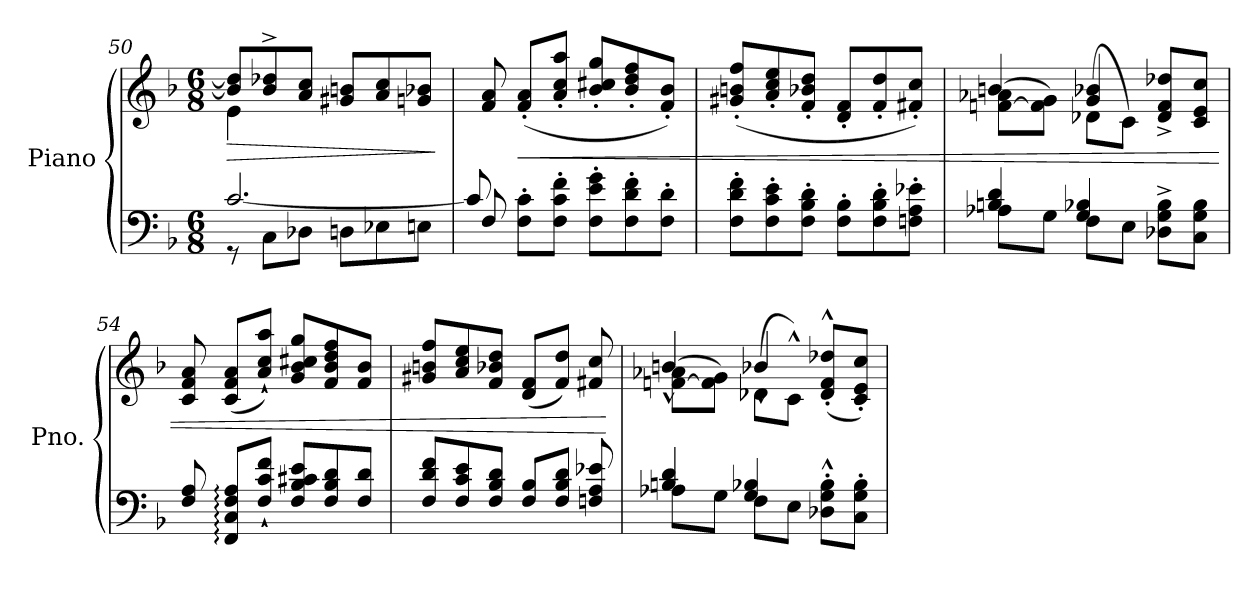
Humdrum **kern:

**kern	**kern	**dynam
*part1	*part1	*part1
*staff2	*staff1	*staff1/2
*I"Piano	*	*
*I'Pno.	*	*
*clefF4	*clefG2	*
*k[b-]	*k[b-]	*
*M6/8	*M6/8	*
=50	=50	=50
*^	*	*
!	!	!	!LO:HP:b
*	*	*^	*
8rGG	[2.c/	8b-/] 8dd/]L	4e\	>
8C\L	.	8b-/^ 8dd-X/^	.	.
8D-X\J	.	8a/ 8cc/J	2ryy	.
8Dn\L	.	8g#X/ 8bn/L	.	.
8E-X\	.	8a/ 8cc/	.	.
8En\J	.	8gn/ 8b-X/J	.	.
*v	*v	*	*	*
*	*v	*v	*
.	.	]
=51	=51	=51
*^	*	*
8F/	8c/]	8f/ 8a/	.
!	!	!	!LO:HP:b
8F\' 8c\'L	2ryy	(8f/' 8a/'L	<
8F\' 8c\' 8f\'J	.	8a/' 8cc/' 8aa/'J	.
8F\' 8e\' 8g\'L	.	8b-/' 8cc#X/' 8gg/'L	.
8F\' 8d\' 8f\'	.	8b-/' 8dd/' 8ff/'	.
8F\' 8d\'J	8ryy	8f/' 8b-/'J)	.
*v	*v	*	*
=52	=52	=52
8F\' 8d\' 8f\'L	(8g#X/' 8bn/' 8ff/'L	.
8F\' 8c\' 8e\'	8a/' 8cc/' 8ee/'	.
8F\' 8B-\' 8d\'J	8f/' 8b-X/' 8dd/'J	.
8F\' 8B-\'L	8d/' 8f/'L	.
8F\' 8B-\' 8d\'	8f/' 8dd/'	.
8Fn\' 8A\' 8e-X\'J	8f#X/' 8cc/'J)	.
=53	=53	=53
*^	*^	*
8A-X\L	4Bn/ 4d/	(>[8fn\ 8a-X\L	4bn/	.
8G\J	.	8f\] 8g\J)	.	.
8F\L	4G/ 4B-X/	(>8d-X\L	4g/ 4b-X/	.
8E\J	.	8c\J)	.	.
8D-X\^ 8G\^ 8B-\^L	4ryy	8d-/^ 8f/^ 8dd-X/^L	4ryy	.
8C\ 8G\ 8B-\J	.	8c/ 8e/ 8cc/J	.	.
*v	*v	*	*	*
*	*v	*v	*
!!LO:LB:g=z
=54	=54	=54
8F/ 8A/	8c/ 8f/ 8a/	.
8FF/: 8C/: 8F/: 8A/:L	(8c/ 8f/ 8a/L	.
8F/` 8c/` 8f/`J	8a/` 8cc/` 8aa/`J)	.
8F/ 8B-/ 8c#X/ 8e/L	8g/ 8b-/ 8cc#X/ 8gg/L	.
8F/ 8B-/ 8d/	8f/ 8b-/ 8dd/ 8ff/	.
8F/ 8d/J	8f/ 8b-/J	.
=55	=55	=55
8F/ 8d/ 8f/L	8g#X/ 8bn/ 8ff/L	.
8F/ 8c/ 8e/	8a/ 8cc/ 8ee/	.
8F/ 8B-/ 8d/J	8f/ 8b-X/ 8dd/J	.
8F/ 8B-/L	(8d/ 8f/L	.
8F/ 8B-/ 8d/J	8f/ 8dd/J)	.
8Fn/ 8A/ 8e-X/	8f#X/ 8cc/	.
.	.	[
=56	=56	=56
*^	*^	*
8A-X\L	4Bn/ 4d/	(>[8fn\ 8a-X\L	4bn^^/	.
8G\J	.	8f\] 8g\J)	.	.
8F\L	4G/ 4B-X/	(>8d-X\L	4b-X^^/	.
8E\J	.	8c^^\J)	.	.
8D-X\'^^ 8G\'^^ 8B-\'^^L	4ryy	(8d-/^^' 8f/^^' 8dd-X/^^'L	4ryy	.
8C\' 8G\' 8B-\'J	.	8c/' 8e/' 8cc/'J)	.	.
*v	*v	*	*	*
*	*v	*v	*
=	=	=
*-	*-	*-
